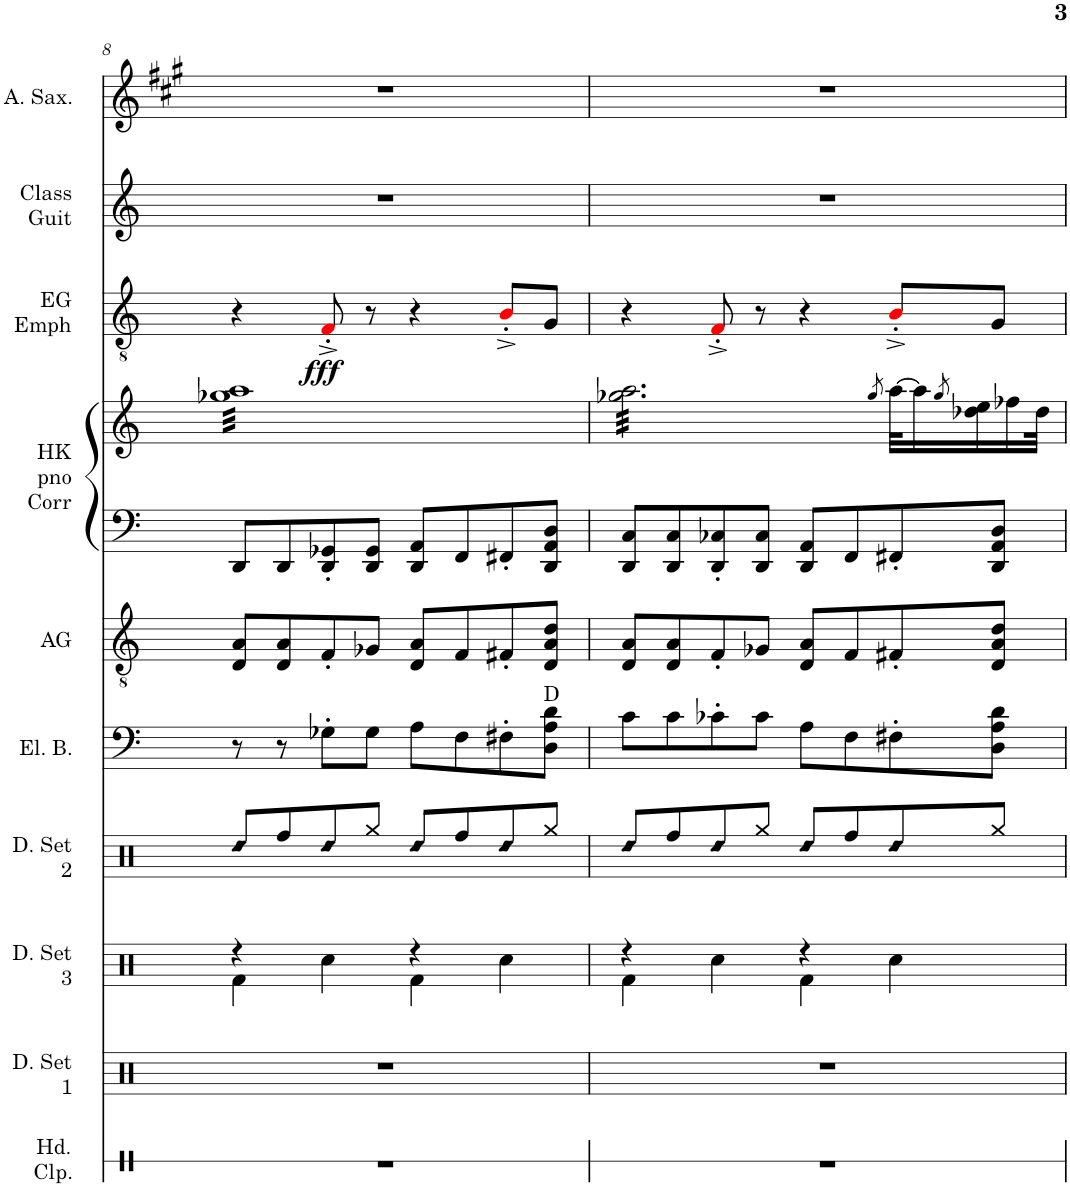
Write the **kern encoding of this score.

**kern	**kern	**kern	**kern	**kern	**kern	**kern	**kern	**kern	**dynam	**kern	**kern
*part10	*part9	*part8	*part7	*part6	*part5	*part4	*part4	*part3	*part3	*part2	*part1
*staff11	*staff10	*staff9	*staff8	*staff7	*staff6	*staff5	*staff4	*staff3	*staff3	*staff2	*staff1
*I"Hd.  Clp	*I"D. Set 1	*I"D. Set 3	*I"D. Set 2	*I"El. B.	*I"AG	*I"HK pno Corr	*	*I"EG Emph	*	*I"Class Guit	*I"A. Sax.
*I'Hd.  Clp.	*I'D. Set 1	*I'D. Set 3	*I'D. Set 2	*I'El. B.	*I'AG	*I'HK pno Corr	*	*I'EG Emph	*	*I'Class Guit	*I'A. Sax.
!!LO:PB:g=z
*clefX	*clefX	*clefX	*clefX	*clefF4	*clefGv2	*clefF4	*clefG2	*clefGv2	*	*clefG2	*clefG2
*	*	*	*	*Trd7c12	*	*	*	*	*	*	*Trd5c9
*k[]	*k[]	*k[]	*k[]	*k[]	*k[]	*k[]	*k[]	*k[]	*	*k[]	*k[f#c#g#]
*M4/4	*M4/4	*M4/4	*M4/4	*M4/4	*M4/4	*M4/4	*M4/4	*M4/4	*	*M4/4	*M4/4
=8	=8	=8	=8	=8	=8	=8	=8	=8	=8	=8	=8
*	*	*^	*	*	*	*	*	*	*	*	*
!	!	!	!	!LO:N:head=diamond	!	!	!	!	!	!	!	!
*	*	*	*	*	*	*	*	*tremolo	*	*	*	*
1r	1r	4r	4Rf\	8Rdd/L	8r	8D/ 8A/L	8DD/L	32gg-X 32aaLLL	4r	.	1r	1r
.	.	.	.	.	.	.	.	32gg-X 32aa	.	.	.	.
.	.	.	.	.	.	.	.	32gg-X 32aa	.	.	.	.
.	.	.	.	.	.	.	.	32gg-X 32aa	.	.	.	.
.	.	.	.	8Rff/	8r	8D/ 8A/	8DD/	32gg-X 32aa	.	.	.	.
.	.	.	.	.	.	.	.	32gg-X 32aa	.	.	.	.
.	.	.	.	.	.	.	.	32gg-X 32aa	.	.	.	.
.	.	.	.	.	.	.	.	32gg-X 32aa	.	.	.	.
!	!	!	!	!LO:N:head=diamond	!	!	!	!	!	!LO:DY:b	!	!
.	.	4Rcc\	4ryy	8Rdd/	8G-X'\L	8F'/	8DD/' 8GG-X/'	32gg-X 32aa	8F'^i/	fff	.	.
.	.	.	.	.	.	.	.	32gg-X 32aa	.	.	.	.
.	.	.	.	.	.	.	.	32gg-X 32aa	.	.	.	.
.	.	.	.	.	.	.	.	32gg-X 32aa	.	.	.	.
.	.	.	.	8Rgg/J	8G-\J	8G-X/J	8DD/ 8GG-/J	32gg-X 32aa	8r	.	.	.
.	.	.	.	.	.	.	.	32gg-X 32aa	.	.	.	.
.	.	.	.	.	.	.	.	32gg-X 32aa	.	.	.	.
.	.	.	.	.	.	.	.	32gg-X 32aa	.	.	.	.
!	!	!	!	!LO:N:head=diamond	!	!	!	!	!	!	!	!
.	.	4r	4Rf\	8Rdd/L	8A\L	8D/ 8A/L	8DD/ 8AA/L	32gg-X 32aa	4r	.	.	.
.	.	.	.	.	.	.	.	32gg-X 32aa	.	.	.	.
.	.	.	.	.	.	.	.	32gg-X 32aa	.	.	.	.
.	.	.	.	.	.	.	.	32gg-X 32aa	.	.	.	.
.	.	.	.	8Rff/	8F\	8F/	8FF/	32gg-X 32aa	.	.	.	.
.	.	.	.	.	.	.	.	32gg-X 32aa	.	.	.	.
.	.	.	.	.	.	.	.	32gg-X 32aa	.	.	.	.
.	.	.	.	.	.	.	.	32gg-X 32aa	.	.	.	.
!	!	!	!	!LO:N:head=diamond	!	!	!	!	!	!	!	!
.	.	4Rcc\	4ryy	8Rdd/	8F#X'\	8F#X'/	8FF#X'/	32gg-X 32aa	8B'^i/L	.	.	.
.	.	.	.	.	.	.	.	32gg-X 32aa	.	.	.	.
.	.	.	.	.	.	.	.	32gg-X 32aa	.	.	.	.
.	.	.	.	.	.	.	.	32gg-X 32aa	.	.	.	.
!	!	!	!	!	!LO:TX:a:t=D	!	!	!	!	!	!	!
.	.	.	.	8Rgg/J	8D\ 8A\ 8d\J	8D/ 8A/ 8d/J	8DD/ 8AA/ 8D/J	32gg-X 32aa	8G/J	.	.	.
.	.	.	.	.	.	.	.	32gg-X 32aa	.	.	.	.
.	.	.	.	.	.	.	.	32gg-X 32aa	.	.	.	.
.	.	.	.	.	.	.	.	32gg-X 32aaJJJ	.	.	.	.
=9	=9	=9	=9	=9	=9	=9	=9	=9	=9	=9	=9	=9
!	!	!	!	!LO:N:head=diamond	!	!	!	!	!	!	!	!
1r	1r	4r	4Rf\	8Rdd/L	8c\L	8D/ 8A/L	8DD/ 8C/L	32gg-X\ 32aa\LLL	4r	.	1r	1r
.	.	.	.	.	.	.	.	32gg-X\ 32aa\	.	.	.	.
.	.	.	.	.	.	.	.	32gg-X\ 32aa\	.	.	.	.
.	.	.	.	.	.	.	.	32gg-X\ 32aa\	.	.	.	.
.	.	.	.	8Rff/	8c\	8D/ 8A/	8DD/ 8C/	32gg-X\ 32aa\	.	.	.	.
.	.	.	.	.	.	.	.	32gg-X\ 32aa\	.	.	.	.
.	.	.	.	.	.	.	.	32gg-X\ 32aa\	.	.	.	.
.	.	.	.	.	.	.	.	32gg-X\ 32aa\	.	.	.	.
!	!	!	!	!LO:N:head=diamond	!	!	!	!	!	!	!	!
.	.	4Rcc\	4ryy	8Rdd/	8c-X'\	8F'/	8DD/' 8C-X/'	32gg-X\ 32aa\	8F'^i/	.	.	.
.	.	.	.	.	.	.	.	32gg-X\ 32aa\	.	.	.	.
.	.	.	.	.	.	.	.	32gg-X\ 32aa\	.	.	.	.
.	.	.	.	.	.	.	.	32gg-X\ 32aa\	.	.	.	.
.	.	.	.	8Rgg/J	8c-\J	8G-X/J	8DD/ 8C-/J	32gg-X\ 32aa\	8r	.	.	.
.	.	.	.	.	.	.	.	32gg-X\ 32aa\	.	.	.	.
.	.	.	.	.	.	.	.	32gg-X\ 32aa\	.	.	.	.
.	.	.	.	.	.	.	.	32gg-X\ 32aa\	.	.	.	.
!	!	!	!	!LO:N:head=diamond	!	!	!	!	!	!	!	!
.	.	4r	4Rf\	8Rdd/L	8A\L	8D/ 8A/L	8DD/ 8AA/L	32gg-X\ 32aa\	4r	.	.	.
.	.	.	.	.	.	.	.	32gg-X\ 32aa\	.	.	.	.
.	.	.	.	.	.	.	.	32gg-X\ 32aa\	.	.	.	.
.	.	.	.	.	.	.	.	32gg-X\ 32aa\	.	.	.	.
.	.	.	.	8Rff/	8F\	8F/	8FF/	32gg-X\ 32aa\	.	.	.	.
.	.	.	.	.	.	.	.	32gg-X\ 32aa\	.	.	.	.
.	.	.	.	.	.	.	.	32gg-X\ 32aa\	.	.	.	.
.	.	.	.	.	.	.	.	32gg-X\ 32aa\JJJ	.	.	.	.
*	*	*	*	*	*	*	*	*Xtremolo	*	*	*	*
.	.	.	.	.	.	.	.	8qgg-/	.	.	.	.
!	!	!	!	!LO:N:head=diamond	!	!	!	!	!	!	!	!
.	.	4Rcc\	4ryy	8Rdd/	8F#X'\	8F#X'/	8FF#X'/	[32aa\KLL	8B'^i/L	.	.	.
.	.	.	.	.	.	.	.	16aa\]	.	.	.	.
.	.	.	.	.	.	.	.	8qgg-/	.	.	.	.
.	.	.	.	.	.	.	.	16dd-X\ 16ee\	.	.	.	.
.	.	.	.	8Rgg/J	8D\ 8A\ 8d\J	8D/ 8A/ 8d/J	8DD/ 8AA/ 8D/J	.	8G/J	.	.	.
.	.	.	.	.	.	.	.	16ff-X\	.	.	.	.
.	.	.	.	.	.	.	.	32dd-\JJk	.	.	.	.
*	*	*v	*v	*	*	*	*	*	*	*	*	*
=	=	=	=	=	=	=	=	=	=	=	=
*-	*-	*-	*-	*-	*-	*-	*-	*-	*-	*-	*-
